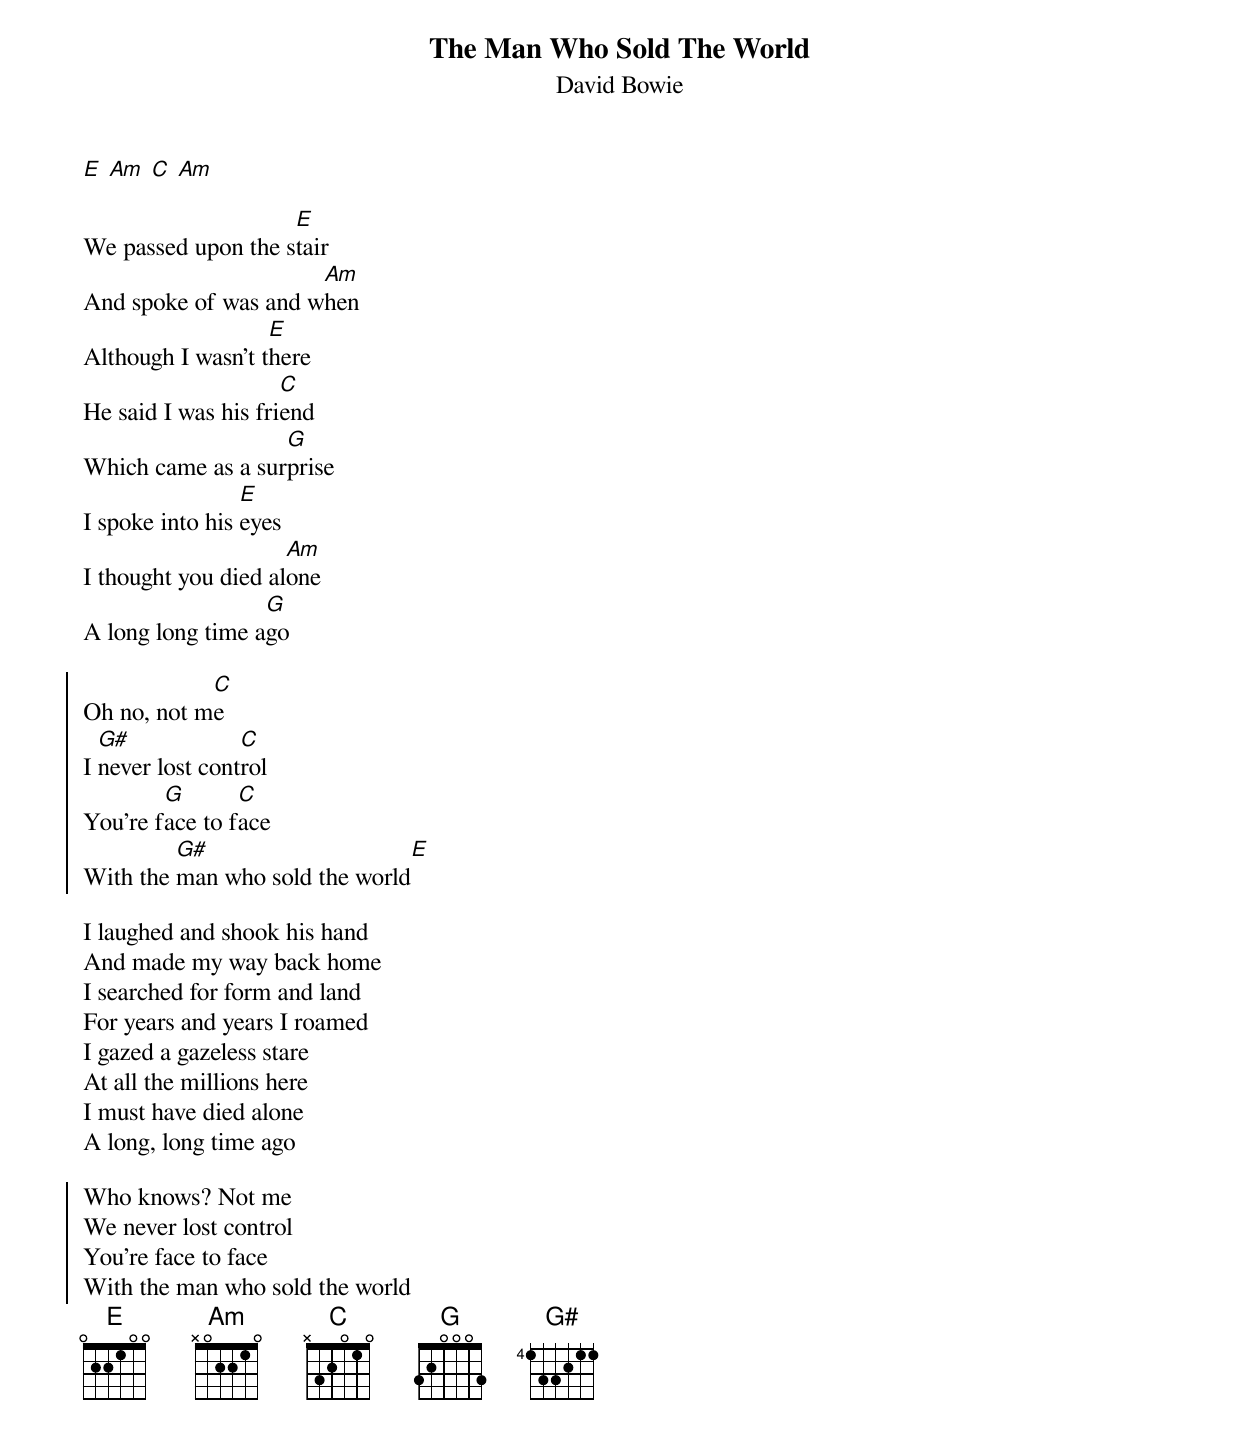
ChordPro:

{t:The Man Who Sold The World}
{st:David Bowie}
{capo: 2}

[E] [Am] [C] [Am]

We passed upon the s[E]tair
And spoke of was and w[Am]hen
Although I wasn't t[E]here
He said I was his fri[C]end
Which came as a sur[G]prise
I spoke into his [E]eyes
I thought you died al[Am]one
A long long time a[G]go

{soc}
Oh no, not m[C]e
I [G#]never lost cont[C]rol
You're f[G]ace to f[C]ace
With the [G#]man who sold the world[E]
{eoc}

I laughed and shook his hand
And made my way back home
I searched for form and land
For years and years I roamed
I gazed a gazeless stare
At all the millions here
I must have died alone
A long, long time ago

{soc}
Who knows? Not me
We never lost control
You're face to face
With the man who sold the world
{eoc}
